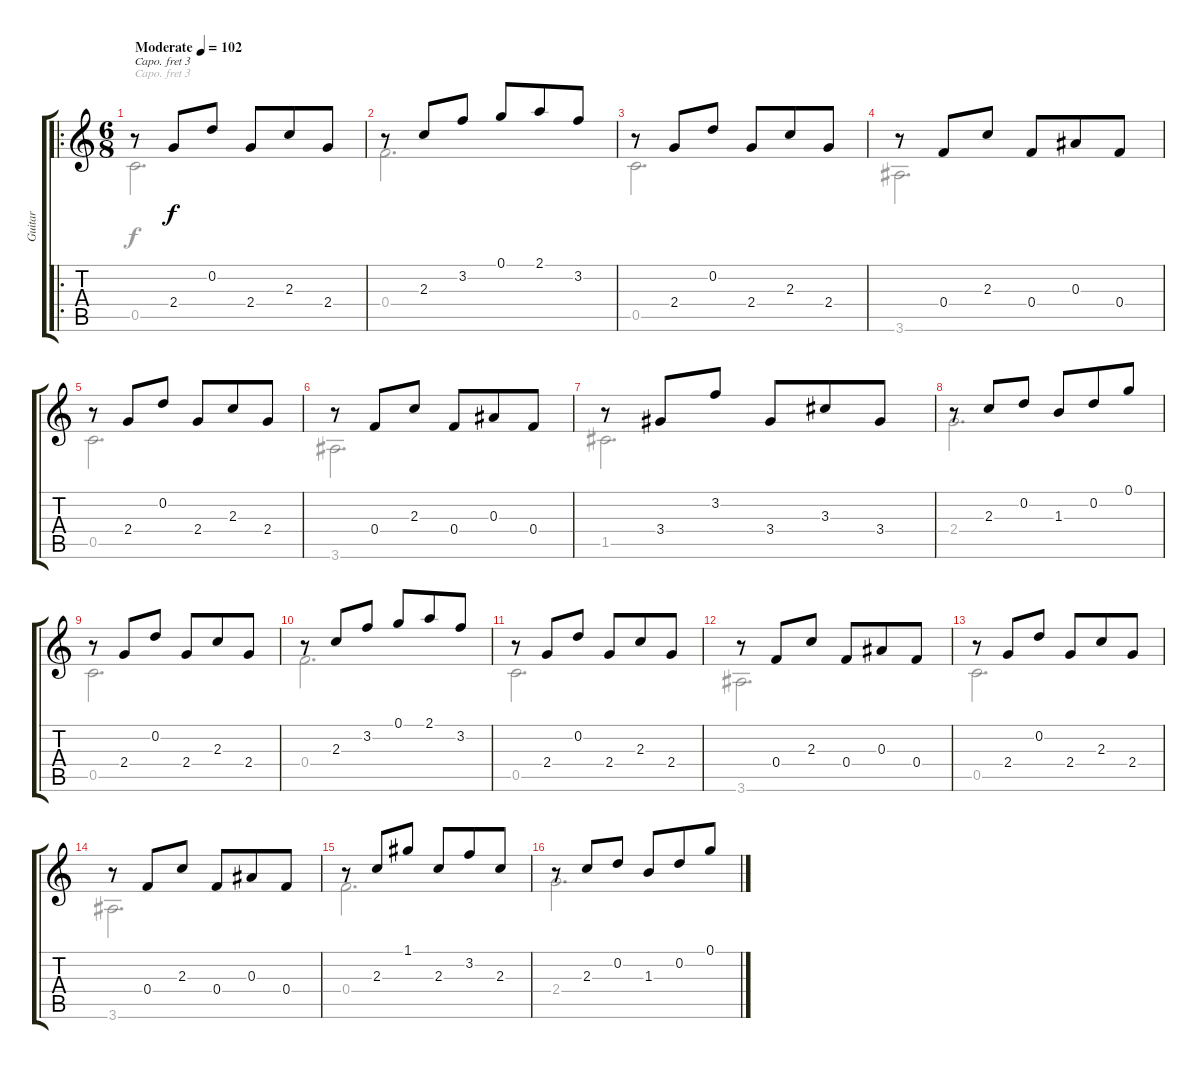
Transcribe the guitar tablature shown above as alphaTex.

\track ("Guitar" "Guitar") {instrument acousticguitarnylon}
\staff {score tabs}
\capo 3
\tuning (E4 B3 G3 D3 A2 E2) {hide}
\voice
\ro
\ts (6 8)
\tempo (102 "Moderate")
\clef g2
\ks c
r.8{dy f instrument acousticguitarnylon} 2.4.8 0.2.8 2.4.8 2.3.8 2.4.8 |
r.8 2.3.8 3.2.8 0.1.8 2.1.8 3.2.8 |
r.8 2.4.8 0.2.8 2.4.8 2.3.8 2.4.8 |
r.8 0.4.8 2.3.8 0.4.8 0.3.8 0.4.8 |
r.8 2.4.8 0.2.8 2.4.8 2.3.8 2.4.8 |
r.8 0.4.8 2.3.8 0.4.8 0.3.8 0.4.8 |
r.8 3.4.8 3.2.8 3.4.8 3.3.8 3.4.8 |
r.8 2.3.8 0.2.8 1.3.8 0.2.8 0.1.8 |
r.8 2.4.8 0.2.8 2.4.8 2.3.8 2.4.8 |
r.8 2.3.8 3.2.8 0.1.8 2.1.8 3.2.8 |
r.8 2.4.8 0.2.8 2.4.8 2.3.8 2.4.8 |
r.8 0.4.8 2.3.8 0.4.8 0.3.8 0.4.8 |
r.8 2.4.8 0.2.8 2.4.8 2.3.8 2.4.8 |
r.8 0.4.8 2.3.8 0.4.8 0.3.8 0.4.8 |
r.8 2.3.8 1.1.8 2.3.8 3.2.8 2.3.8 |
r.8 2.3.8 0.2.8 1.3.8 0.2.8 0.1.8
\voice
\clef g2
\ottava regular
\simile none
\ks c
0.5.2{d dy f} |
0.4.2{d} |
0.5.2{d} |
3.6.2{d} |
0.5.2{d} |
3.6.2{d} |
1.5.2{d} |
2.4.2{d} |
0.5.2{d} |
0.4.2{d} |
0.5.2{d} |
3.6.2{d} |
0.5.2{d} |
3.6.2{d} |
0.4.2{d} |
2.4.2{d}
